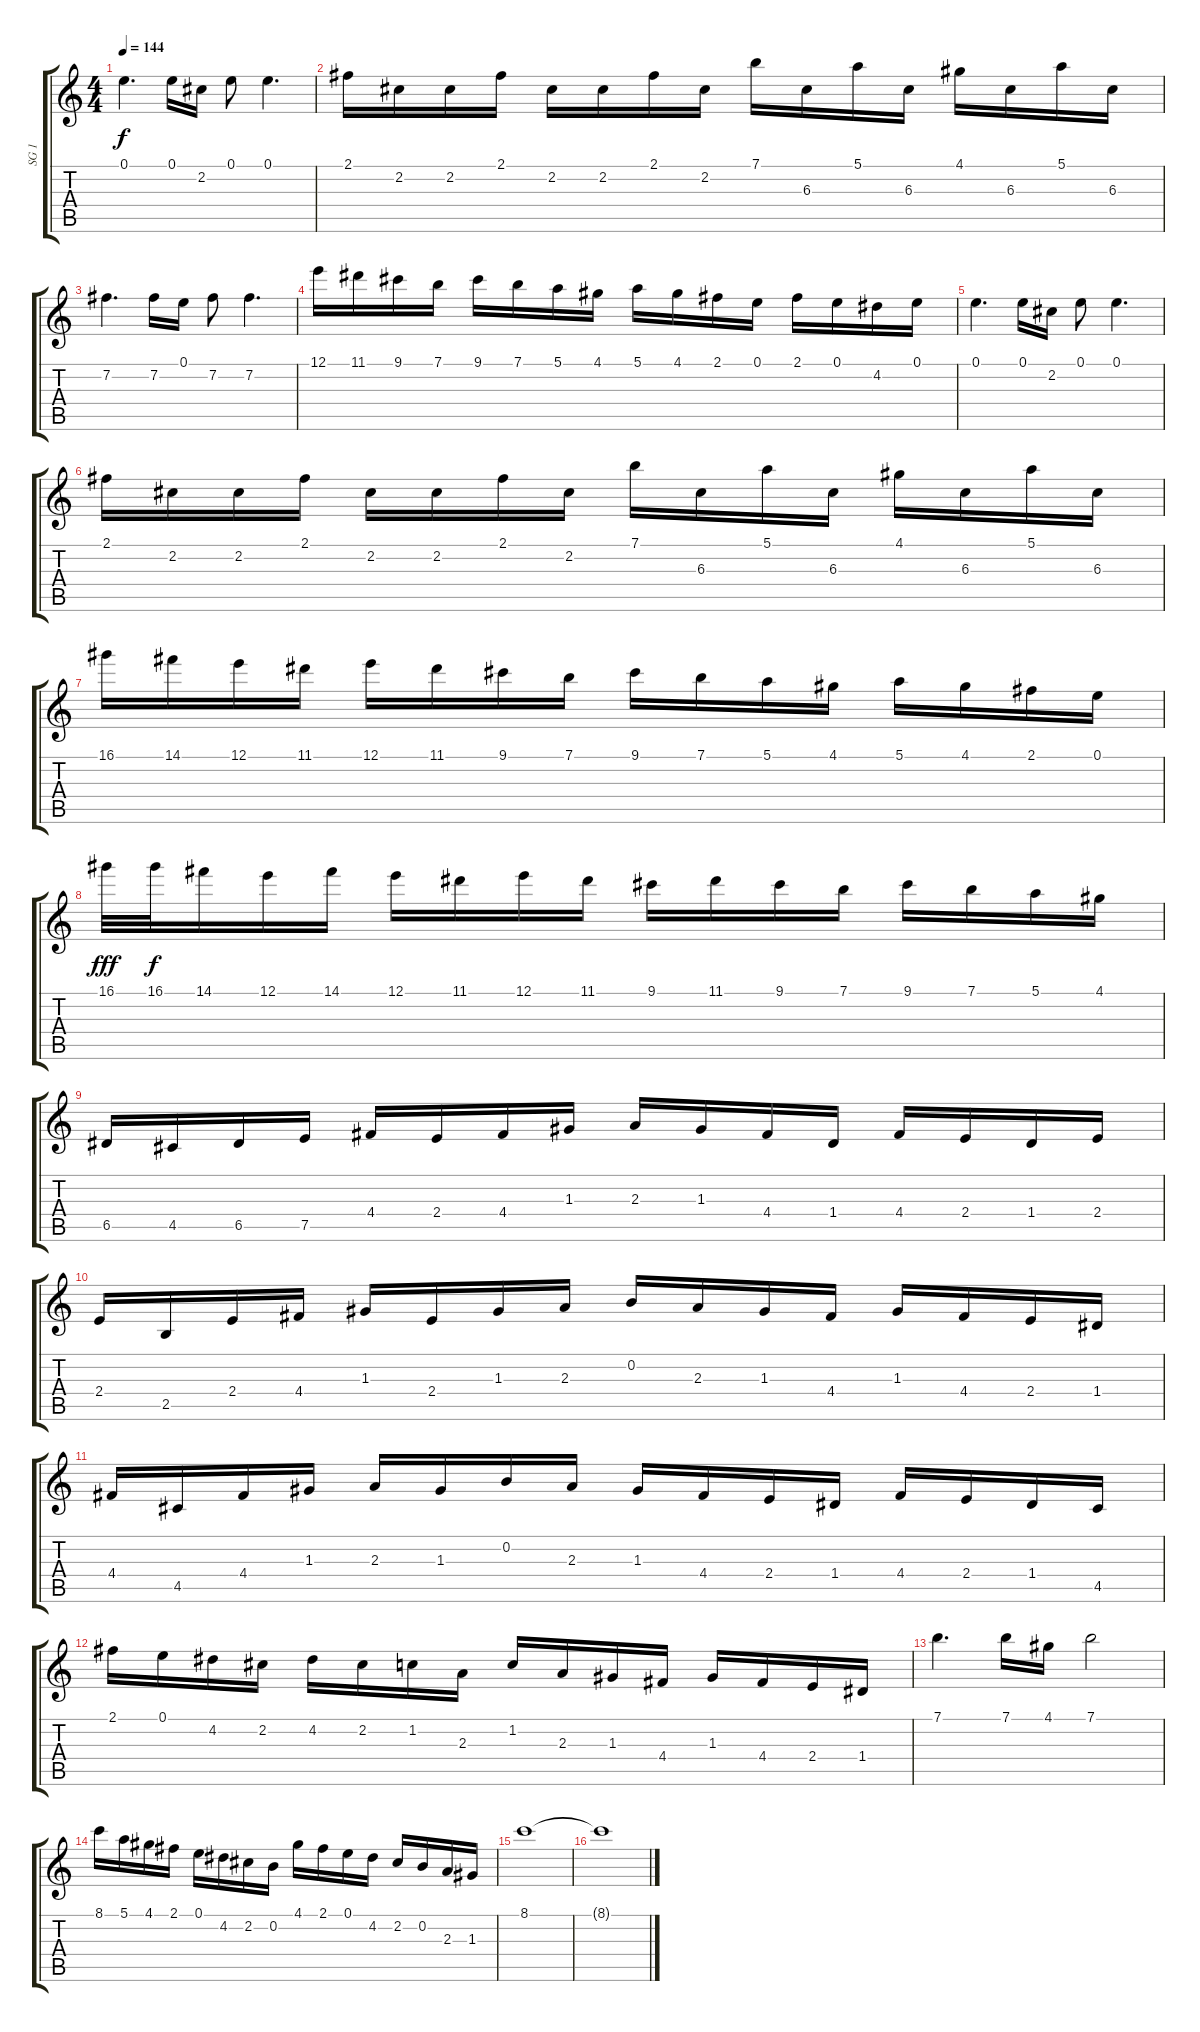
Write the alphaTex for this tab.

\track ("SG 1" "SG 1") {instrument distortionguitar}
\staff {score tabs}
\tuning (E4 B3 G3 D3 A2 E2) {hide}
\ts (4 4)
\tempo 144
\clef g2
\ks c
0.1.4{d dy f} 0.1.16 2.2.16 0.1.8 0.1.4{d} |
2.1.16 2.2.16 2.2.16 2.1.16 2.2.16 2.2.16 2.1.16 2.2.16 7.1.16 6.3.16 5.1.16 6.3.16 4.1.16 6.3.16 5.1.16 6.3.16 |
7.2.4{d} 7.2.16 0.1.16 7.2.8 7.2.4{d} |
12.1.16 11.1.16 9.1.16 7.1.16 9.1.16 7.1.16 5.1.16 4.1.16 5.1.16 4.1.16 2.1.16 0.1.16 2.1.16 0.1.16 4.2.16 0.1.16 |
0.1.4{d} 0.1.16 2.2.16 0.1.8 0.1.4{d} |
2.1.16 2.2.16 2.2.16 2.1.16 2.2.16 2.2.16 2.1.16 2.2.16 7.1.16 6.3.16 5.1.16 6.3.16 4.1.16 6.3.16 5.1.16 6.3.16 |
16.1.16 14.1.16 12.1.16 11.1.16 12.1.16 11.1.16 9.1.16 7.1.16 9.1.16 7.1.16 5.1.16 4.1.16 5.1.16 4.1.16 2.1.16 0.1.16 |
16.1.32{dy fff} 16.1.32{dy f} 14.1.16 12.1.16 14.1.16 12.1.16 11.1.16 12.1.16 11.1.16 9.1.16 11.1.16 9.1.16 7.1.16 9.1.16 7.1.16 5.1.16 4.1.16 |
6.5.16 4.5.16 6.5.16 7.5.16 4.4.16 2.4.16 4.4.16 1.3.16 2.3.16 1.3.16 4.4.16 1.4.16 4.4.16 2.4.16 1.4.16 2.4.16 |
2.4.16 2.5.16 2.4.16 4.4.16 1.3.16 2.4.16 1.3.16 2.3.16 0.2.16 2.3.16 1.3.16 4.4.16 1.3.16 4.4.16 2.4.16 1.4.16 |
4.4.16 4.5.16 4.4.16 1.3.16 2.3.16 1.3.16 0.2.16 2.3.16 1.3.16 4.4.16 2.4.16 1.4.16 4.4.16 2.4.16 1.4.16 4.5.16 |
2.1.16 0.1.16 4.2.16 2.2.16 4.2.16 2.2.16 1.2.16 2.3.16 1.2.16 2.3.16 1.3.16 4.4.16 1.3.16 4.4.16 2.4.16 1.4.16 |
7.1.4{d} 7.1.16 4.1.16 7.1.2 |
8.1.16 5.1.16 4.1.16 2.1.16 0.1.16 4.2.16 2.2.16 0.2.16 4.1.16 2.1.16 0.1.16 4.2.16 2.2.16 0.2.16 2.3.16 1.3.16 |
8.1.1 |
8.1{t}.1
